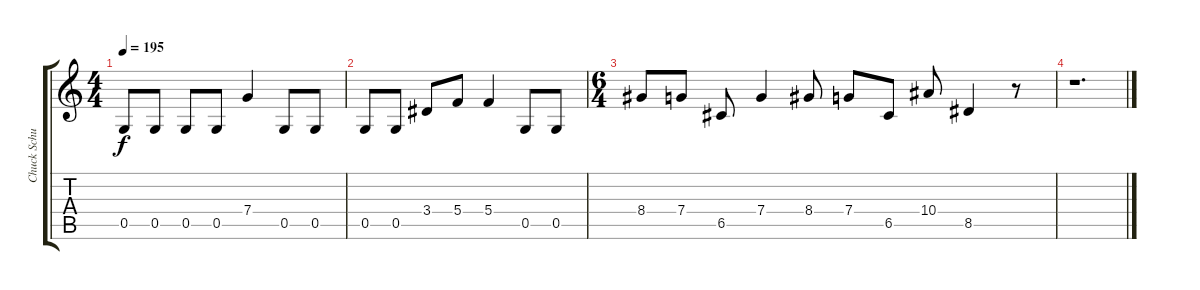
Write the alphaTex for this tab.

\track ("Chuck Schuldiner" "Chuck Schu") {instrument overdrivenguitar}
\staff {score tabs}
\tuning (D4 A3 F3 C3 G2 D2) {hide}
\ts (4 4)
\tempo 195
\clef g2
\ks c
0.5.8{dy f} 0.5.8 0.5.8 0.5.8 7.4.4 0.5.8 0.5.8 |
0.5.8 0.5.8 3.4.8 5.4.8 5.4.4 0.5.8 0.5.8 |
\ts (6 4)
8.4.8 7.4.8 6.5.8 7.4.4 8.4.8 7.4.8 6.5.8 10.4.8 8.5.4 r.8 |
r.1{d}
